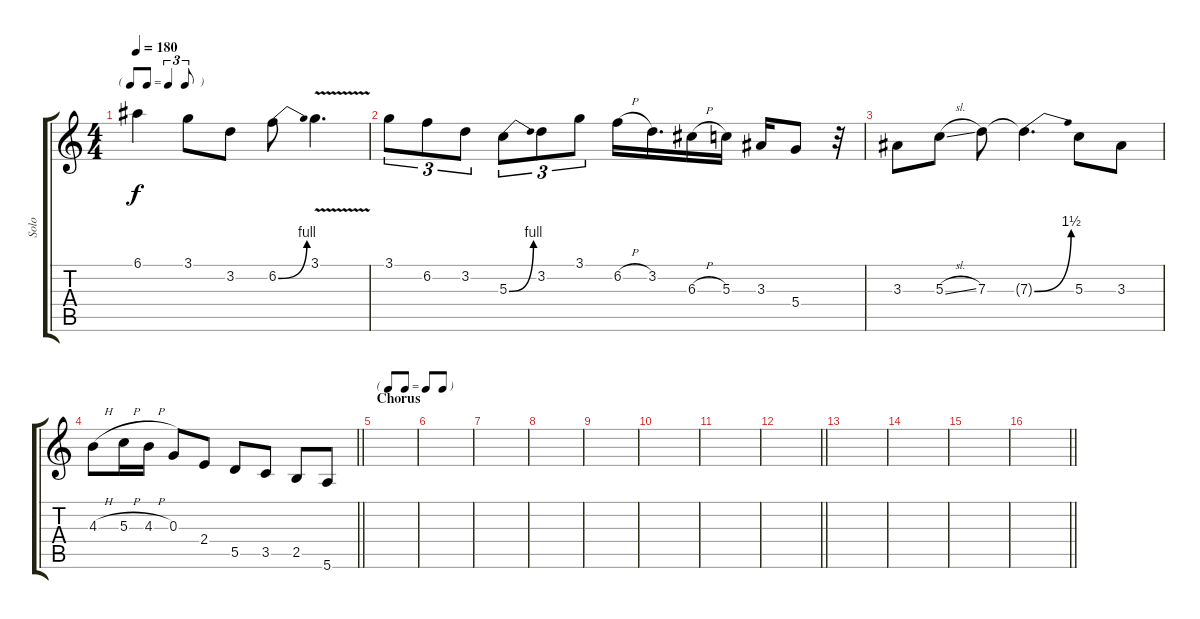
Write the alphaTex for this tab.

\track ("Solo" "Solo") {instrument overdrivenguitar}
\staff {score tabs}
\tuning (E4 B3 G3 D3 A2 E2) {hide}
\ts (4 4)
\tf triplet8th
\tempo 180
\clef g2
\ks c
6.1.4{dy f} 3.1.8 3.2.8 6.2{be (bend 0 0 60 4)}.8 3.1{v}.4{d} |
3.1.8{tu (3 2)} 6.2.8{tu (3 2)} 3.2.8{tu (3 2)} 5.3{be (bend 0 0 60 4)}.8{tu (3 2)} 3.2.8{tu (3 2)} 3.1.8{tu (3 2)} 6.2{h}.16 3.2.16{d} 6.3{h}.16 5.3.16 3.3.16 5.4.8 r.32 |
3.3.8 5.3{sl}.8 7.3.8 7.3{be (bend 0 0 60 6) t}.4{d} 5.3.8 3.3.8 |
\barLineRight lightlight
4.3{h}.8 5.3{h}.16 4.3{h}.16 0.3.8 2.4.8 5.5.8 3.5.8 2.5.8 5.6.8 |
\tf none
\section ("" "Chorus")
|
|
|
|
|
|
|
\barLineRight lightlight
|
|
|
|
\barLineRight lightlight
